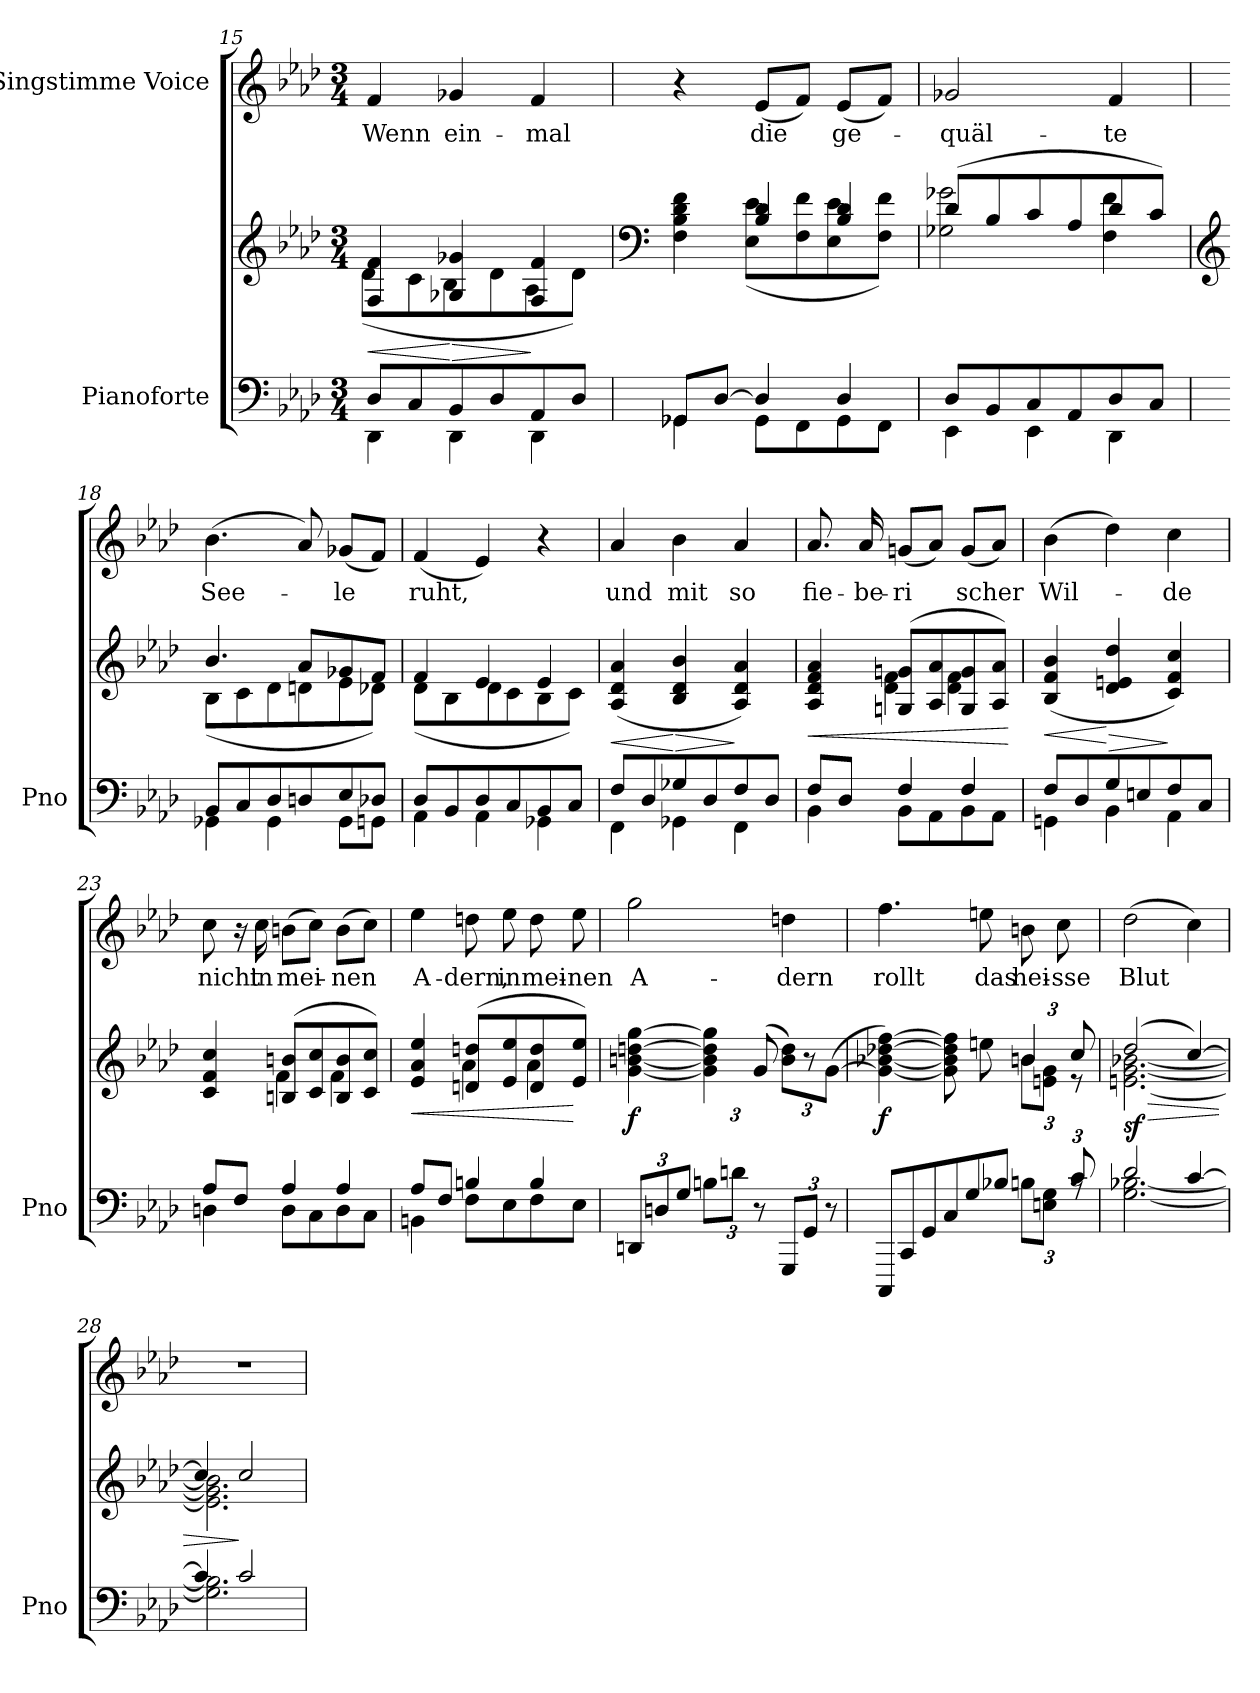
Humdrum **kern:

**kern	**kern	**dynam	**kern	**text
*part2	*part2	*part2	*part1	*part1
*staff3	*staff2	*staff2/3	*staff1	*staff1
*I"Pianoforte	*	*	*I"Singstimme Voice	*
*I'Pno	*	*	*	*
!!LO:PB:g=z
*clefF4	*clefG2	*	*clefG2	*
*k[b-e-a-d-]	*k[b-e-a-d-]	*	*k[b-e-a-d-]	*
*M3/4	*M3/4	*	*M3/4	*
=15	=15	=15	=15	=15
*^	*	*	*	*
!	!	!LO:TX:a:i:t=legato ed espressivo	!	!	!
!	!	!	!LO:HP:b	!	!LO:LY:b
*	*	*^	*	*	*
8D-/L	4DD-\	4F/ 4f/	(>8d-\L	<	4f/	Wenn
8C/	.	.	8c\	.	.	.
!	!	!	!	!LO:HP:n=1:b	!	!LO:LY:b
8BB-/	4DD-\	4G-X/ 4g-X/	8B-\	[ >	4g-X/	ein-
8D-/	.	.	8d-\	.	.	.
!	!	!	!	!	!	!LO:LY:b
8AA-/	4DD-\	4F/ 4f/	8A-\	]	4f/	-mal
8D-/J	.	.	8d-\J)	.	.	.
=16	=16	=16	=16	=16	=16	=16
*	*	*clefF4	*	*	*	*
8GG-X/L	4GG-\	4ryy	4F\ 4B-\ 4d-\ 4f\	.	4r	.
[8D-/J	.	.	.	.	.	.
!	!	!	!	!	!	!LO:LY:b
4D-/]	8GG-\L	4B-/ 4d-/	(>8E-\ 8e-\L	.	(<8e-/L	die
.	8FF\	.	8F\ 8f\	.	8f/J)	.
!	!	!	!	!	!	!LO:LY:b
4D-/	8GG-\	4B-/ 4d-/	8E-\ 8e-\	.	(<8e-/L	ge-
.	8FF\J	.	8F\ 8f\J)	.	8f/J)	.
=17	=17	=17	=17	=17	=17	=17
!	!	!	!	!	!	!LO:LY:b
8D-/L	4EE-\	(>8d-/L	2G-X\ 2g-X\	.	2g-X/	-quäl-
8BB-/	.	8B-/	.	.	.	.
8C/	4EE-\	8c/	.	.	.	.
8AA-/	.	8A-/	.	.	.	.
!	!	!	!	!	!	!LO:LY:b
8D-/	4DD-\	8d-/	4F\ 4f\	.	4f/	-te
8C/J	.	8c/J)	.	.	.	.
!!LO:LB:g=z
=18	=18	=18	=18	=18	=18	=18
*	*	*clefG2	*	*	*	*
!	!	!	!	!	!	!LO:LY:b
8BB-/L	4GG-X\	4.b-/	(<8B-\L	.	(>4.b-\	See-
8C/	.	.	8c\	.	.	.
8D-/	4GG-\	.	8d-\	.	.	.
8Dn/	.	8a-/L	8dn\	.	8a-/)	.
!	!	!	!	!	!	!LO:LY:b
8E-/	8GG-\L	8g-X/	8e-\	.	(<8g-X/L	-le
8D-X/J	8GGn\J	8f/J	8d-X\J)	.	8f/J)	.
=19	=19	=19	=19	=19	=19	=19
!	!	!	!	!	!	!LO:LY:b
8D-/L	4AA-\	4f/	(<8d-\L	.	(<4f/	ruht,
8BB-/	.	.	8B-\	.	.	.
8D-/	4AA-\	4e-/	8d-\	.	4e-/)	.
8C/	.	.	8c\	.	.	.
8BB-/	4GG-X\	4e-/	8B-\	.	4r	.
8C/J	.	.	8c\J)	.	.	.
=20	=20	=20	=20	=20	=20	=20
!	!	!	!	!LO:HP:b	!	!LO:LY:b
*	*	*v	*v	*	*	*
8F/L	4FF\	(>4A-/ 4d-/ 4a-/	<	4a-/	und
8D-/	.	.	.	.	.
!	!	!	!LO:HP:n=1:b	!	!LO:LY:b
8G-X/	4GG-X\	4B-/ 4d-/ 4b-/	[ >	4b-\	mit
8D-/	.	.	.	.	.
!	!	!	!	!	!LO:LY:b
8F/	4FF\	4A-/ 4d-/ 4a-/)	]	4a-/	so
8D-/J	.	.	.	.	.
=21	=21	=21	=21	=21	=21
!	!	!LO:TX:a:i:t=sempre cresc. e più agitato	!	!	!
!	!	!	!LO:HP:b	!	!LO:LY:b
*	*	*^	*	*	*
8F/L	4BB-\	4A-/ 4d-/ 4f/ 4a-/	4ryy	<	8.a-/	fie-
8D-/J	.	.	.	.	.	.
!	!	!	!	!	!	!LO:LY:b
.	.	.	.	.	16a-/	-be-
!	!	!	!	!	!	!LO:LY:b
4F/	8BB-\L	(>8Gn/ 8gn/L	4d-\ 4f\	.	(<8gn/L	-ri
.	8AA-\	8A-/ 8a-/	.	.	8a-/J)	.
!	!	!	!	!	!	!LO:LY:b
4F/	8BB-\	8G/ 8g/	4d-\ 4f\	.	(<8g/L	-scher
.	8AA-\J	8A-/ 8a-/J)	.	.	8a-/J)	.
*v	*v	*	*	*	*	*
*	*v	*v	*	*	*
.	.	[	.	.
!!LO:LB:g=z
=22	=22	=22	=22	=22
*^	*	*	*	*
!	!	!	!LO:HP:b	!	!LO:LY:b
8F/L	4GGn\	(>4B-/ 4f/ 4b-/	<	(>4b-\	Wil-
8D-/	.	.	.	.	.
!	!	!	!LO:HP:n=1:b	!	!
8G/	4BB-\	4d-/ 4en/ 4dd-/	[ >	4dd-\)	.
8En/	.	.	.	.	.
!	!	!	!	!	!LO:LY:b
8F/	4AA-\	4c/ 4f/ 4cc/)	]	4cc\	-de
8C/J	.	.	.	.	.
=23	=23	=23	=23	=23	=23
*	*	*^	*	*	*
!	!	!	!	!	!	!LO:LY:b
8A-/L	4Dn\	4c/ 4f/ 4cc/	4ryy	.	8cc\	nicht
8F/J	.	.	.	.	16r	.
!	!	!	!	!	!	!LO:LY:b
.	.	.	.	.	16cc\	in
!	!	!	!	!	!	!LO:LY:b
4A-/	8D\L	(>8Bn/ 8bn/L	4f\	.	(>8bn\L	mei-
.	8C\	8c/ 8cc/	.	.	8cc\J)	.
!	!	!	!	!	!	!LO:LY:b
4A-/	8D\	8B/ 8b/	4f\	.	(>8b\L	-nen
.	8C\J	8c/ 8cc/J)	.	.	8cc\J)	.
=24	=24	=24	=24	=24	=24	=24
!	!	!	!	!LO:HP:b	!	!LO:LY:b
8A-/L	4BBn\	4e-/ 4a-/ 4ee-/	4ryy	<	4ee-\	A-
8F/J	.	.	.	.	.	.
!	!	!	!	!	!	!LO:LY:b
4Bn/	8F\L	(>8dn/ 8ddn/L	4a-\	.	8ddn\	-dern,
!	!	!	!	!	!	!LO:LY:b
.	8E-\	8e-/ 8ee-/	.	.	8ee-\	in
!	!	!	!	!	!	!LO:LY:b
4B/	8F\	8d/ 8dd/	4a-\	.	8dd\	mei-
!	!	!	!	!	!	!LO:LY:b
.	8E-\J	8e-/ 8ee-/J)	.	[	8ee-\	-nen
*v	*v	*	*	*	*	*
*	*v	*v	*	*	*
!!LO:LB:g=z
=25	=25	=25	=25	=25
*Xbrackettup	*	*	*	*
*^	*	*	*	*
!	!	!	!LO:DY:b	!	!LO:LY:b
*v	*v	*	*	*	*
12DDn/L	[4g\ [4bn\ [4ddn\ [4gg\	f	2gg\	A-
12Dn/	.	.	.	.
12G/J	.	.	.	.
*	*Xbrackettup	*	*	*
12Bn\L	6g\] 6b\] 6dd\] 6gg\]	.	.	.
12dn\J	.	.	.	.
12r	(>12g/	.	.	.
!	!	!	!	!LO:LY:b
12GGG/L	12b\ 12dd\L)	.	4ddn\	-dern
12GG/J	12r	.	.	.
12r	(<[12g\J	.	.	.
=26	=26	=26	=26	=26
*Xtuplet	*	*	*	*
*^	*^	*	*	*
!	!	!	!	!LO:DY:b	!	!LO:LY:b
12CCC/L	2ryy	2rddyy	4g\_ [4b-X\ [4dd-X\ [4ff\)	f	4.ff\	rollt
12CC/	.	.	.	.	.	.
12GG/	.	.	.	.	.	.
12C/	.	.	8g\] 8b-\] 8dd-\] 8ff\]	.	.	.
12G/	.	.	.	.	.	.
!	!	!	!	!	!	!LO:LY:b
.	.	.	8een\	.	8een\	das
12B-X/J	.	.	.	.	.	.
*tuplet	*	*	*	*	*	*
!	!	!	!LO:N:head=solid	!	!	!LO:LY:b
6rGGyy	12Bn\L	6bn/	12b\L	.	8bn\	hei-
.	12En\ 12G\J	.	12en\ 12g\J	.	.	.
!	!	!	!	!	!	!LO:LY:b
.	.	.	.	.	8cc\	-sse
12c/	12rA	12cc/	12r	.	.	.
=27	=27	=27	=27	=27	=27	=27
!	!	!	!	!LO:HP:b	!	!LO:LY:b
!	!	!	!	!LO:DY:n=1:b	!	!
2d-/	[2.G\ [2.B-X\	(>2dd-/	[2.en\ [2.g\ [2.b-X\	> sf	(>2dd-\	Blut
[4c/	.	[4cc/)	.	.	4cc\)	.
=28	=28	=28	=28	=28	=28	=28
4c/]	2.G\] 2.B-\]	4cc/]	2.e\] 2.g\] 2.b-\]	.	2.r	.
2c/	.	2cc/	.	]	.	.
*v	*v	*	*	*	*	*
*	*v	*v	*	*	*
=	=	=	=	=
*-	*-	*-	*-	*-
